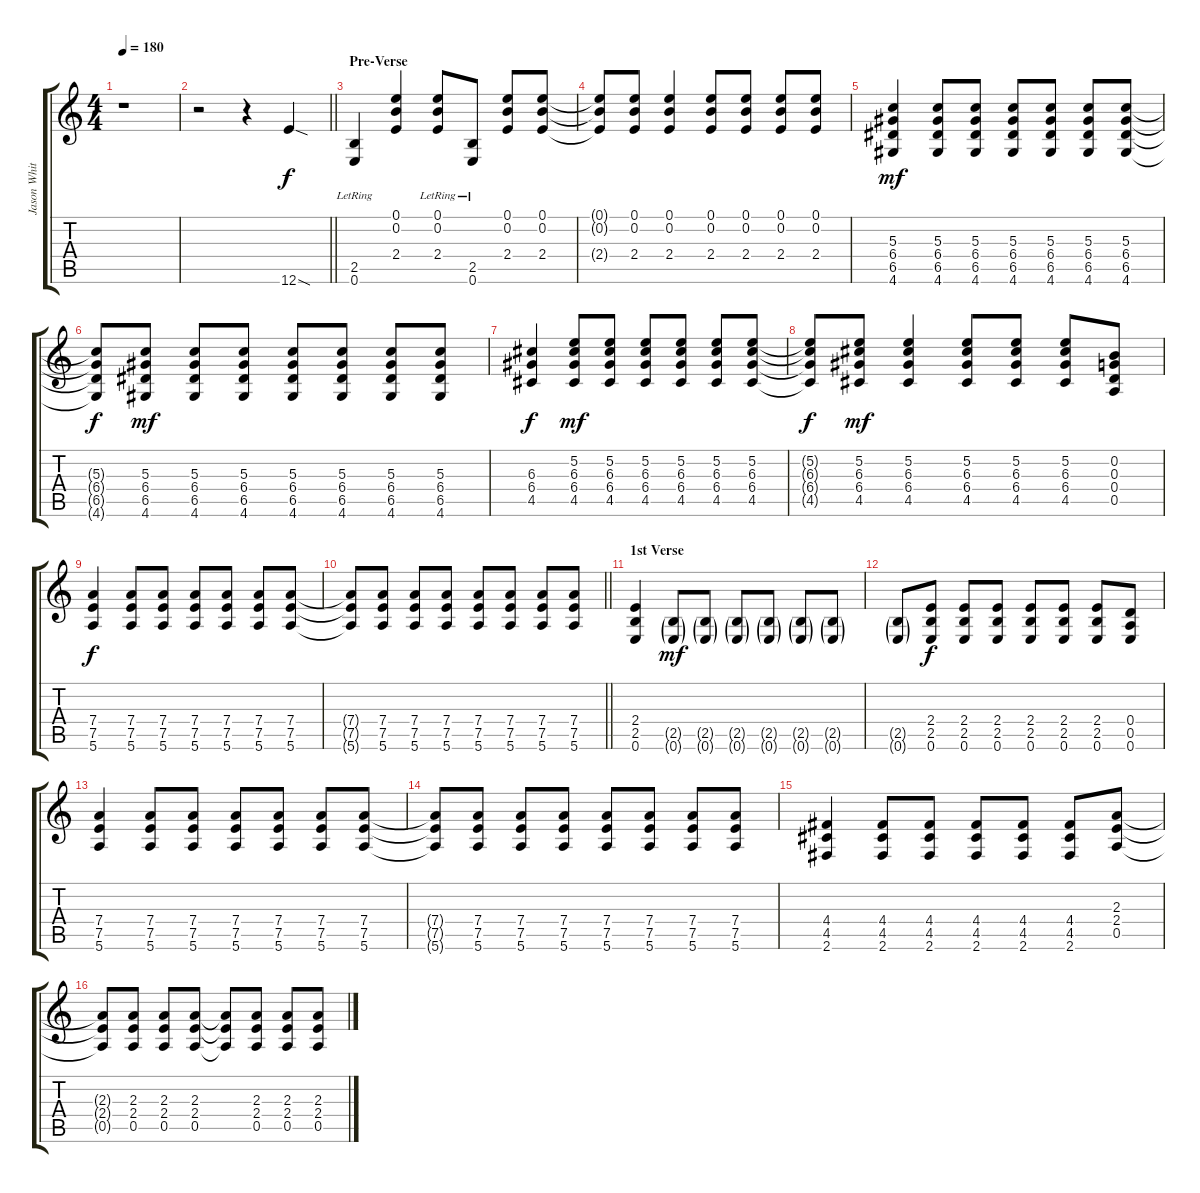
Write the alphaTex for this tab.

\track ("Jason White (Guitar 2)" "Jason Whit") {instrument overdrivenguitar}
\staff {score tabs}
\tuning (E4 B3 G3 D3 A2 E2) {hide}
\ts (4 4)
\tempo 180
\clef g2
\ks c
r.1{dy f} |
\barLineRight lightlight
r.2 r.4 12.6{sod}.4 |
\section ("" "Pre-Verse")
(2.5{lr} 0.6).4 (0.1 0.2 2.4).4 (0.1{lr} 0.2{lr} 2.4).8 (2.5{lr} 0.6{lr}).8 (0.1 0.2 2.4).8 (0.1 0.2 2.4).8 |
(0.1{t} 0.2{t} 2.4{t}).8 (0.1 0.2 2.4).8 (0.1 0.2 2.4).4 (0.1 0.2 2.4).8 (0.1 0.2 2.4).8 (0.1 0.2 2.4).8 (0.1 0.2 2.4).8 |
(5.3 6.4 6.5 4.6).4{dy mf} (5.3 6.4 6.5 4.6).8 (5.3 6.4 6.5 4.6).8 (5.3 6.4 6.5 4.6).8 (5.3 6.4 6.5 4.6).8 (5.3 6.4 6.5 4.6).8 (5.3 6.4 6.5 4.6).8 |
(5.3{t} 6.4{t} 6.5{t} 4.6{t}).8{dy f} (5.3 6.4 6.5 4.6).8{dy mf} (5.3 6.4 6.5 4.6).8 (5.3 6.4 6.5 4.6).8 (5.3 6.4 6.5 4.6).8 (5.3 6.4 6.5 4.6).8 (5.3 6.4 6.5 4.6).8 (5.3 6.4 6.5 4.6).8 |
(6.3 6.4 4.5).4{dy f} (5.2 6.3 6.4 4.5).8{dy mf} (5.2 6.3 6.4 4.5).8 (5.2 6.3 6.4 4.5).8 (5.2 6.3 6.4 4.5).8 (5.2 6.3 6.4 4.5).8 (5.2 6.3 6.4 4.5).8 |
(5.2{t} 6.3{t} 6.4{t} 4.5{t}).8{dy f} (5.2 6.3 6.4 4.5).8{dy mf} (5.2 6.3 6.4 4.5).4 (5.2 6.3 6.4 4.5).8 (5.2 6.3 6.4 4.5).8 (5.2 6.3 6.4 4.5).8 (0.2 0.3 0.4 0.5).8 |
(7.4 7.5 5.6).4{dy f} (7.4 7.5 5.6).8 (7.4 7.5 5.6).8 (7.4 7.5 5.6).8 (7.4 7.5 5.6).8 (7.4 7.5 5.6).8 (7.4 7.5 5.6).8 |
\barLineRight lightlight
(7.4{t} 7.5{t} 5.6{t}).8 (7.4 7.5 5.6).8 (7.4 7.5 5.6).8 (7.4 7.5 5.6).8 (7.4 7.5 5.6).8 (7.4 7.5 5.6).8 (7.4 7.5 5.6).8 (7.4 7.5 5.6).8 |
\section ("" "1st Verse")
(2.4 2.5 0.6).4 (2.5{g} 0.6{g}).8{dy mf} (2.5{g} 0.6{g}).8 (2.5{g} 0.6{g}).8 (2.5{g} 0.6{g}).8 (2.5{g} 0.6{g}).8 (2.5{g} 0.6{g}).8 |
(2.5{g} 0.6{g}).8 (2.4 2.5 0.6).8{dy f} (2.4 2.5 0.6).8 (2.4 2.5 0.6).8 (2.4 2.5 0.6).8 (2.4 2.5 0.6).8 (2.4 2.5 0.6).8 (0.4 0.5 0.6).8 |
(7.4 7.5 5.6).4 (7.4 7.5 5.6).8 (7.4 7.5 5.6).8 (7.4 7.5 5.6).8 (7.4 7.5 5.6).8 (7.4 7.5 5.6).8 (7.4 7.5 5.6).8 |
(7.4{t} 7.5{t} 5.6{t}).8 (7.4 7.5 5.6).8 (7.4 7.5 5.6).8 (7.4 7.5 5.6).8 (7.4 7.5 5.6).8 (7.4 7.5 5.6).8 (7.4 7.5 5.6).8 (7.4 7.5 5.6).8 |
(4.4 4.5 2.6).4 (4.4 4.5 2.6).8 (4.4 4.5 2.6).8 (4.4 4.5 2.6).8 (4.4 4.5 2.6).8 (4.4 4.5 2.6).8 (2.3 2.4 0.5).8 |
(2.3{t} 2.4{t} 0.5{t}).8 (2.3 2.4 0.5).8 (2.3 2.4 0.5).8 (2.3 2.4 0.5).8 (2.3{t} 2.4{t} 0.5{t}).8 (2.3 2.4 0.5).8 (2.3 2.4 0.5).8 (2.3 2.4 0.5).8
